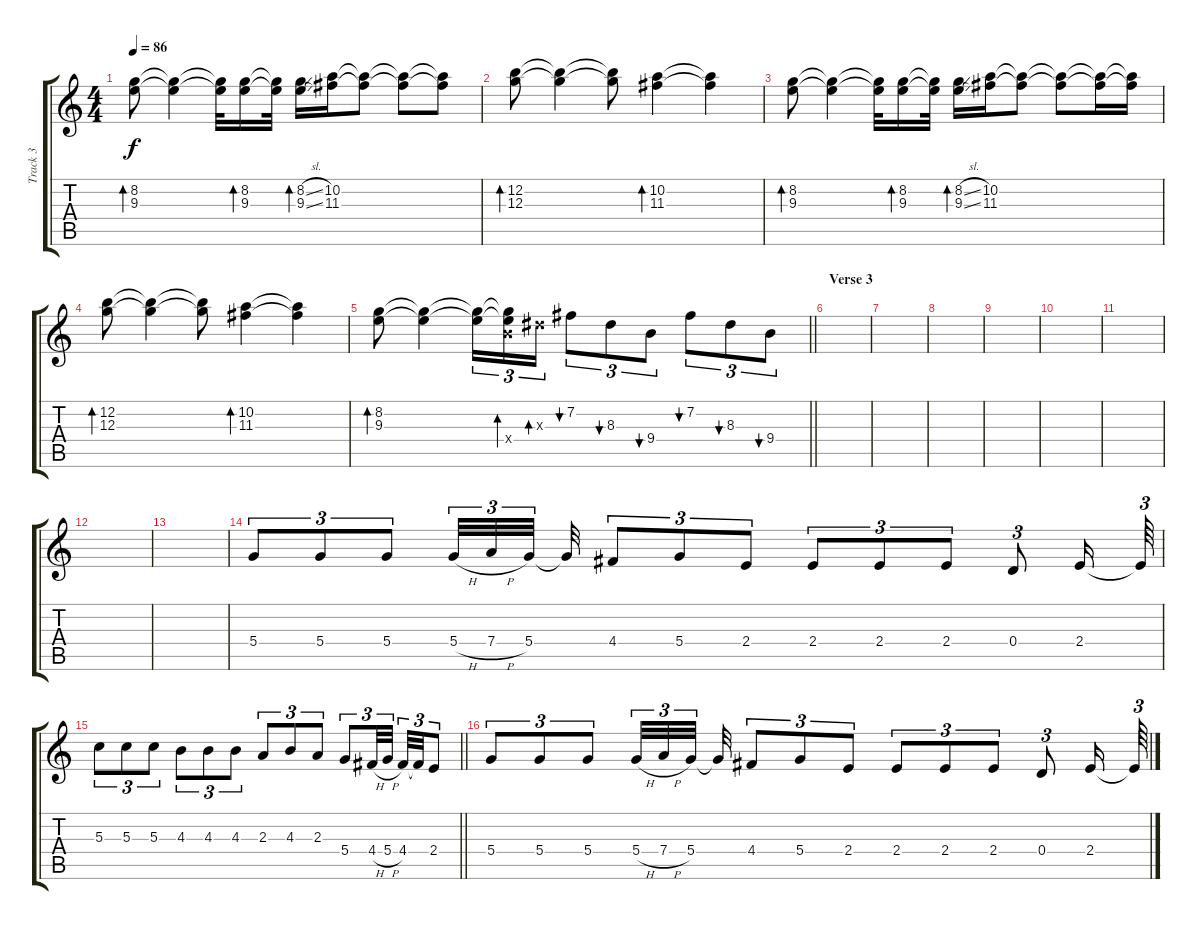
\track ("Track 3" "Track 3") {instrument acousticguitarsteel}
\staff {score tabs}
\tuning (E4 B3 G3 D3 A2 E2) {hide}
\ts (4 4)
\tempo 86
\clef g2
\ks c
(8.2 9.3).8{bd 120 dy f} (8.2{t} 9.3{t}).4 (8.2{t} 9.3{t}).32 (8.2 9.3).16{bd 120} (8.2{t} 9.3{t}).32 (8.2{sl} 9.3{sl}).16{bd 120} (10.2 11.3).16 (10.2{t} 11.3{t}).8 (10.2{t} 11.3{t}).8 (10.2{t} 11.3{t}).8 |
(12.2 12.3).8{bd 120} (12.2{t} 12.3{t}).4 (12.2{t} 12.3{t}).8 (10.2 11.3).4{bd 120} (10.2{t} 11.3{t}).4 |
(8.2 9.3).8{bd 120} (8.2{t} 9.3{t}).4 (8.2{t} 9.3{t}).32 (8.2 9.3).16{bd 120} (8.2{t} 9.3{t}).32 (8.2{sl} 9.3{sl}).16{bd 120} (10.2 11.3).16 (10.2{t} 11.3{t}).8 (10.2{t} 11.3{t}).8 (10.2{t} 11.3{t}).16 (10.2{t} 11.3{t}).16 |
(12.2 12.3).8{bd 120} (12.2{t} 12.3{t}).4 (12.2{t} 12.3{t}).8 (10.2 11.3).4{bd 120} (10.2{t} 11.3{t}).4 |
\barLineRight lightlight
(8.2 9.3).8{bd 120} (8.2{t} 9.3{t}).4 (8.2{t} 9.3{t}).16{tu (3 2)} (8.2{t} 9.3{t} 9.4{x}).16{tu (3 2) bd 120} 8.3{x}.16{tu (3 2) bd 120} 7.2.8{tu (3 2) bu 120} 8.3.8{tu (3 2) bu 120} 9.4.8{tu (3 2) bu 120} 7.2.8{tu (3 2) bu 120} 8.3.8{tu (3 2) bu 120} 9.4.8{tu (3 2) bu 120} |
\section ("" "Verse 3")
|
|
|
|
|
|
|
|
5.4.8{tu (3 2)} 5.4.8{tu (3 2)} 5.4.8{tu (3 2)} 5.4{h}.32{tu (3 2)} 7.4{h}.32{tu (3 2)} 5.4.32{tu (3 2) beam splitsecondary} 5.4{t}.32 4.4.8{tu (3 2)} 5.4.8{tu (3 2)} 2.4.8{tu (3 2)} 2.4.8{tu (3 2)} 2.4.8{tu (3 2)} 2.4.8{tu (3 2)} 0.4.8{tu (3 2)} 2.4.16 2.4{t}.64{tu (3 2)} |
\barLineRight lightlight
5.3.8{tu (3 2)} 5.3.8{tu (3 2)} 5.3.8{tu (3 2)} 4.3.8{tu (3 2)} 4.3.8{tu (3 2)} 4.3.8{tu (3 2)} 2.3.8{tu (3 2)} 4.3.8{tu (3 2)} 2.3.8{tu (3 2)} 5.4.8{tu (3 2)} 4.4{h}.32{tu (3 2)} 5.4{h}.32{tu (3 2) beam splitsecondary} 4.4.32{tu (3 2)} 4.4{t}.32{tu (3 2)} 2.4.8{tu (3 2)} |
5.4.8{tu (3 2)} 5.4.8{tu (3 2)} 5.4.8{tu (3 2)} 5.4{h}.32{tu (3 2)} 7.4{h}.32{tu (3 2)} 5.4.32{tu (3 2) beam splitsecondary} 5.4{t}.32 4.4.8{tu (3 2)} 5.4.8{tu (3 2)} 2.4.8{tu (3 2)} 2.4.8{tu (3 2)} 2.4.8{tu (3 2)} 2.4.8{tu (3 2)} 0.4.8{tu (3 2)} 2.4.16 2.4{t}.64{tu (3 2)}
